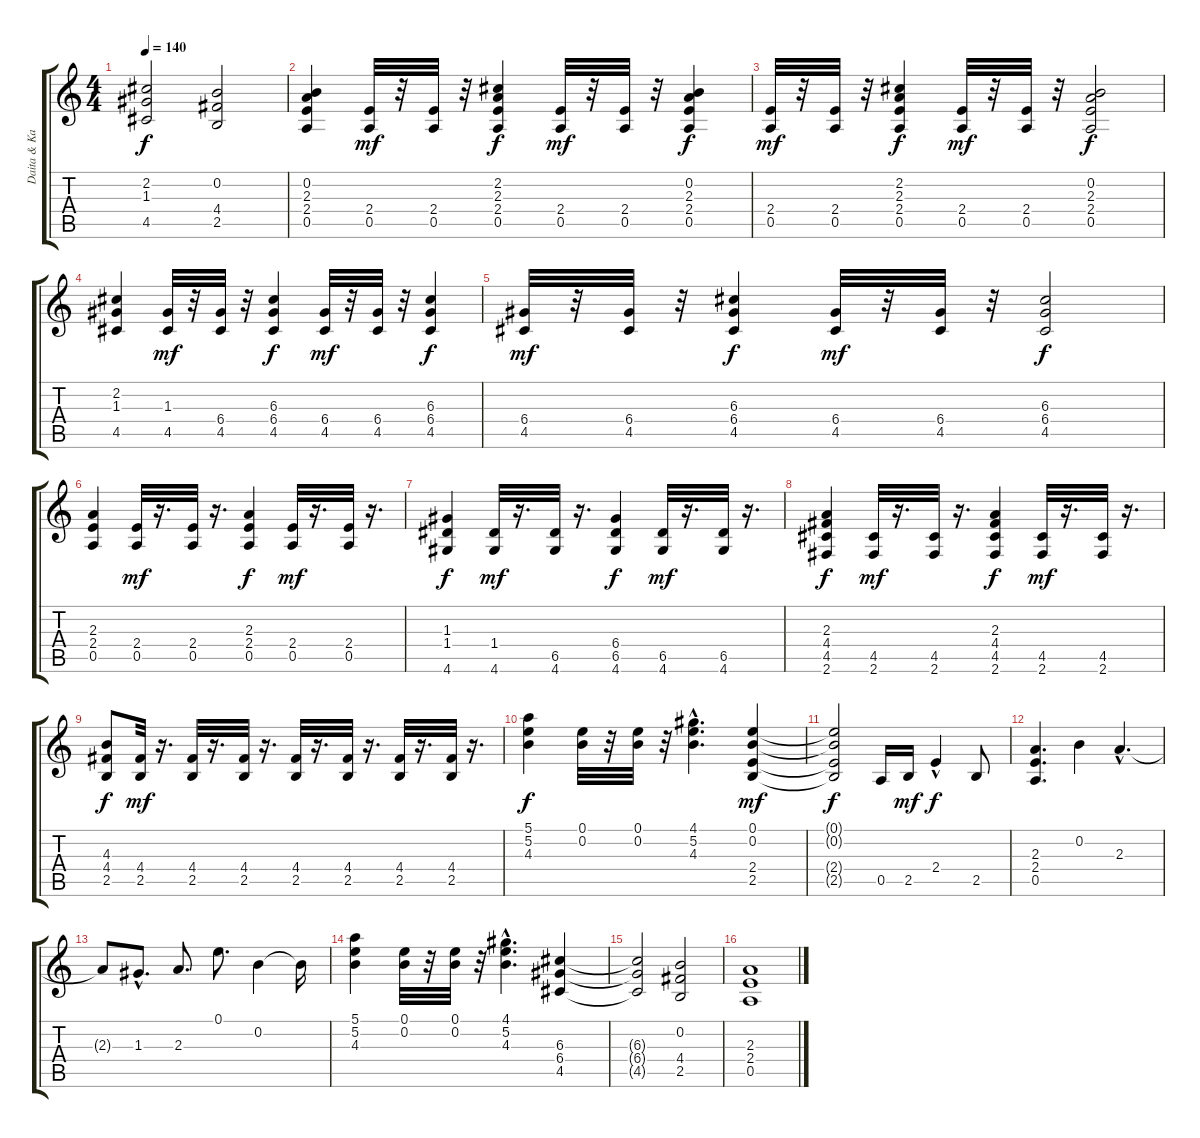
\track ("Daita & Kazuma" "Daita & Ka") {instrument distortionguitar}
\staff {score tabs}
\tuning (E4 B3 G3 D3 A2 E2) {hide}
\ts (4 4)
\tempo 140
\clef g2
\ks c
(2.2 1.3 4.5).2{dy f} (0.2 4.4 2.5).2 |
(0.2 2.3 2.4 0.5).4 (2.4 0.5).32{dy mf} r.32 (2.4 0.5).32 r.32 (2.2 2.3 2.4 0.5).4{dy f} (2.4 0.5).32{dy mf} r.32 (2.4 0.5).32 r.32 (0.2 2.3 2.4 0.5).4{dy f} |
(2.4 0.5).32{dy mf} r.32 (2.4 0.5).32 r.32 (2.2 2.3 2.4 0.5).4{dy f} (2.4 0.5).32{dy mf} r.32 (2.4 0.5).32 r.32 (0.2 2.3 2.4 0.5).2{dy f} |
(2.2 1.3 4.5).4 (1.3 4.5).32{dy mf} r.32 (6.4 4.5).32 r.32 (6.3 6.4 4.5).4{dy f} (6.4 4.5).32{dy mf} r.32 (6.4 4.5).32 r.32 (6.3 6.4 4.5).4{dy f} |
(6.4 4.5).32{dy mf} r.32 (6.4 4.5).32 r.32 (6.3 6.4 4.5).4{dy f} (6.4 4.5).32{dy mf} r.32 (6.4 4.5).32 r.32 (6.3 6.4 4.5).2{dy f} |
(2.3 2.4 0.5).4 (2.4 0.5).32{dy mf} r.16{d} (2.4 0.5).32 r.16{d} (2.3 2.4 0.5).4{dy f} (2.4 0.5).32{dy mf} r.16{d} (2.4 0.5).32 r.16{d} |
(1.3 1.4 4.6).4{dy f} (1.4 4.6).32{dy mf} r.16{d} (6.5 4.6).32 r.16{d} (6.4 6.5 4.6).4{dy f} (6.5 4.6).32{dy mf} r.16{d} (6.5 4.6).32 r.16{d} |
(2.3 4.4 4.5 2.6).4{dy f} (4.5 2.6).32{dy mf} r.16{d} (4.5 2.6).32 r.16{d} (2.3 4.4 4.5 2.6).4{dy f} (4.5 2.6).32{dy mf} r.16{d} (4.5 2.6).32 r.16{d} |
(4.3 4.4 2.5).8{dy f} (4.4 2.5).32{dy mf} r.16{d} (4.4 2.5).32 r.16{d} (4.4 2.5).32 r.16{d} (4.4 2.5).32 r.16{d} (4.4 2.5).32 r.16{d} (4.4 2.5).32 r.16{d} (4.4 2.5).32 r.16{d} |
(5.1 5.2 4.3).4{dy f} (0.1 0.2).32 r.32 (0.1 0.2).32 r.32 (4.1{hac} 5.2{hac} 4.3{hac}).4{d} (0.1 0.2 2.4 2.5).4{dy mf} |
(0.1{t} 0.2{t} 2.4{t} 2.5{t}).2{dy f} 0.5.16 2.5.16{dy mf} 2.4{hac}.4{dy f} 2.5.8 |
(2.3 2.4 0.5).4{d} 0.2.4 2.3{hac}.4{d} |
2.3{t}.8 1.3{hac}.8{d} 2.3.8{d} 0.1.8{d} 0.2.4 0.2{t}.16 |
(5.1 5.2 4.3).4 (0.1 0.2).32 r.32 (0.1 0.2).32 r.32 (4.1{hac} 5.2{hac} 4.3{hac}).4{d} (6.3 6.4 4.5).4 |
(6.3{t} 6.4{t} 4.5{t}).2 (0.2 4.4 2.5).2 |
(2.3 2.4 0.5).1
